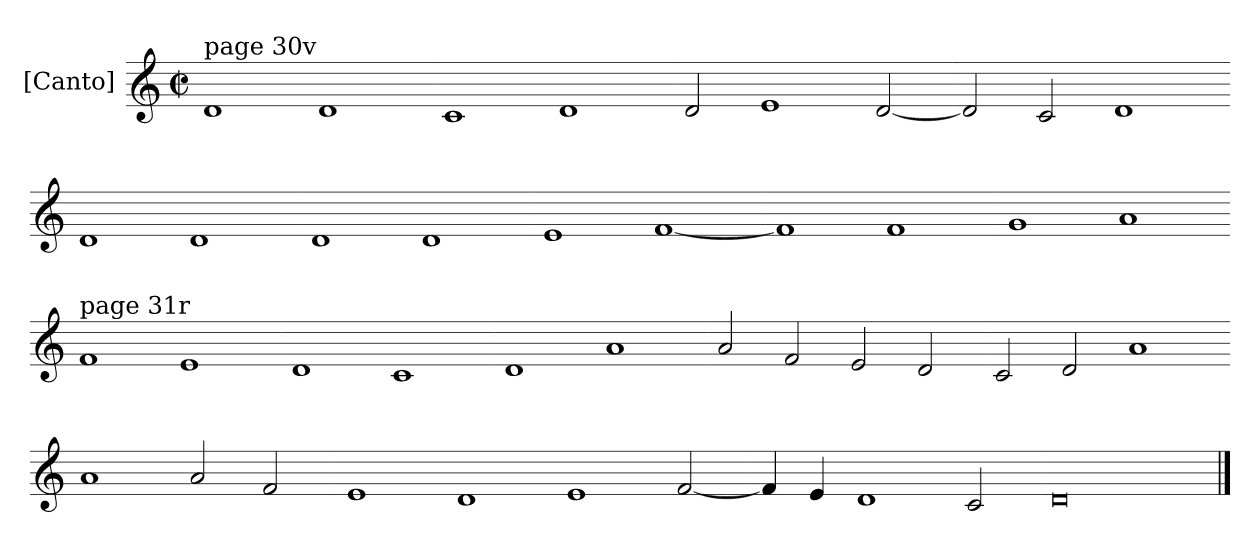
**kern
*part1
*staff1
*I"[Canto]
*clefG2
*M2/1
*met(c|)
=1
!LO:TX:a:t=page 30v
1d
1d
=-
1c
1d
=-
2d
1e
[2d
=-
2d]
2c
1d
=-
1d
1d
=-
1d
1d
=-
1e
[1f
=-
1f]
1f
=-
1g
1a
=-
!LO:TX:a:t=page 31r
1f
1e
=-
1d
1c
=-
1d
1a
=-
2a
2f
2e
2d
=-
2c
2d
1a
=-
1a
2a
2f
=-
1e
1d
1e
[2f
=-
4f]
4e
1d
2c
=-
0d
==
*-
